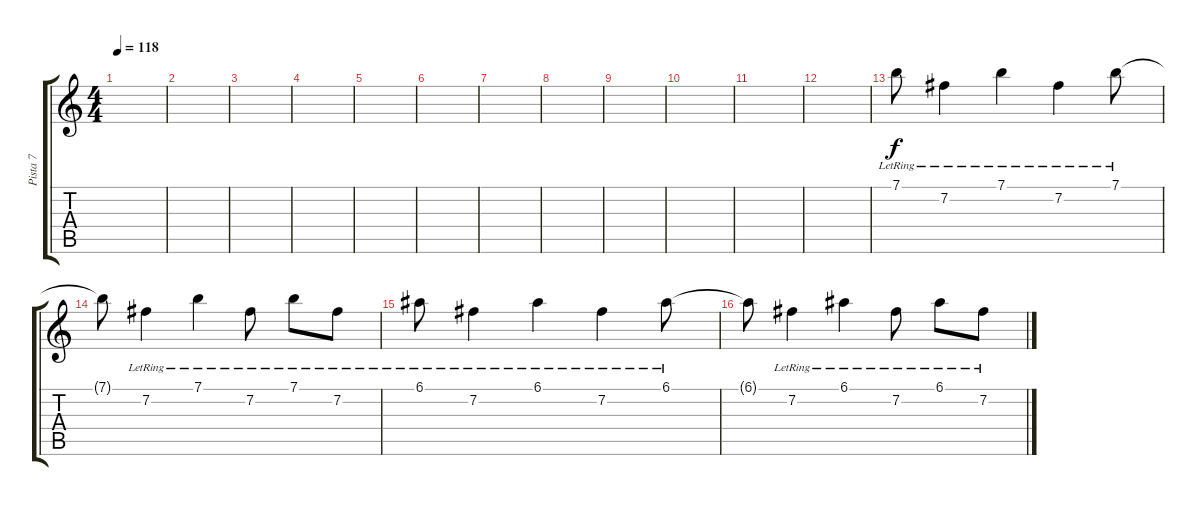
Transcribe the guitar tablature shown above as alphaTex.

\track ("Pista 7" "Pista 7") {instrument acousticguitarsteel}
\staff {score tabs}
\tuning (E4 B3 G3 D3 A2 E2) {hide}
\ts (4 4)
\tempo 118
\clef g2
\ks c
|
|
|
|
|
|
|
|
|
|
|
|
7.1{lr}.8 7.2{lr}.4 7.1{lr}.4 7.2{lr}.4 7.1{lr}.8 |
7.1{t}.8 7.2{lr}.4 7.1{lr}.4 7.2{lr}.8 7.1{lr}.8 7.2{lr}.8 |
6.1{lr}.8 7.2{lr}.4 6.1{lr}.4 7.2{lr}.4 6.1{lr}.8 |
6.1{t}.8 7.2{lr}.4 6.1{lr}.4 7.2{lr}.8 6.1{lr}.8 7.2{lr}.8
